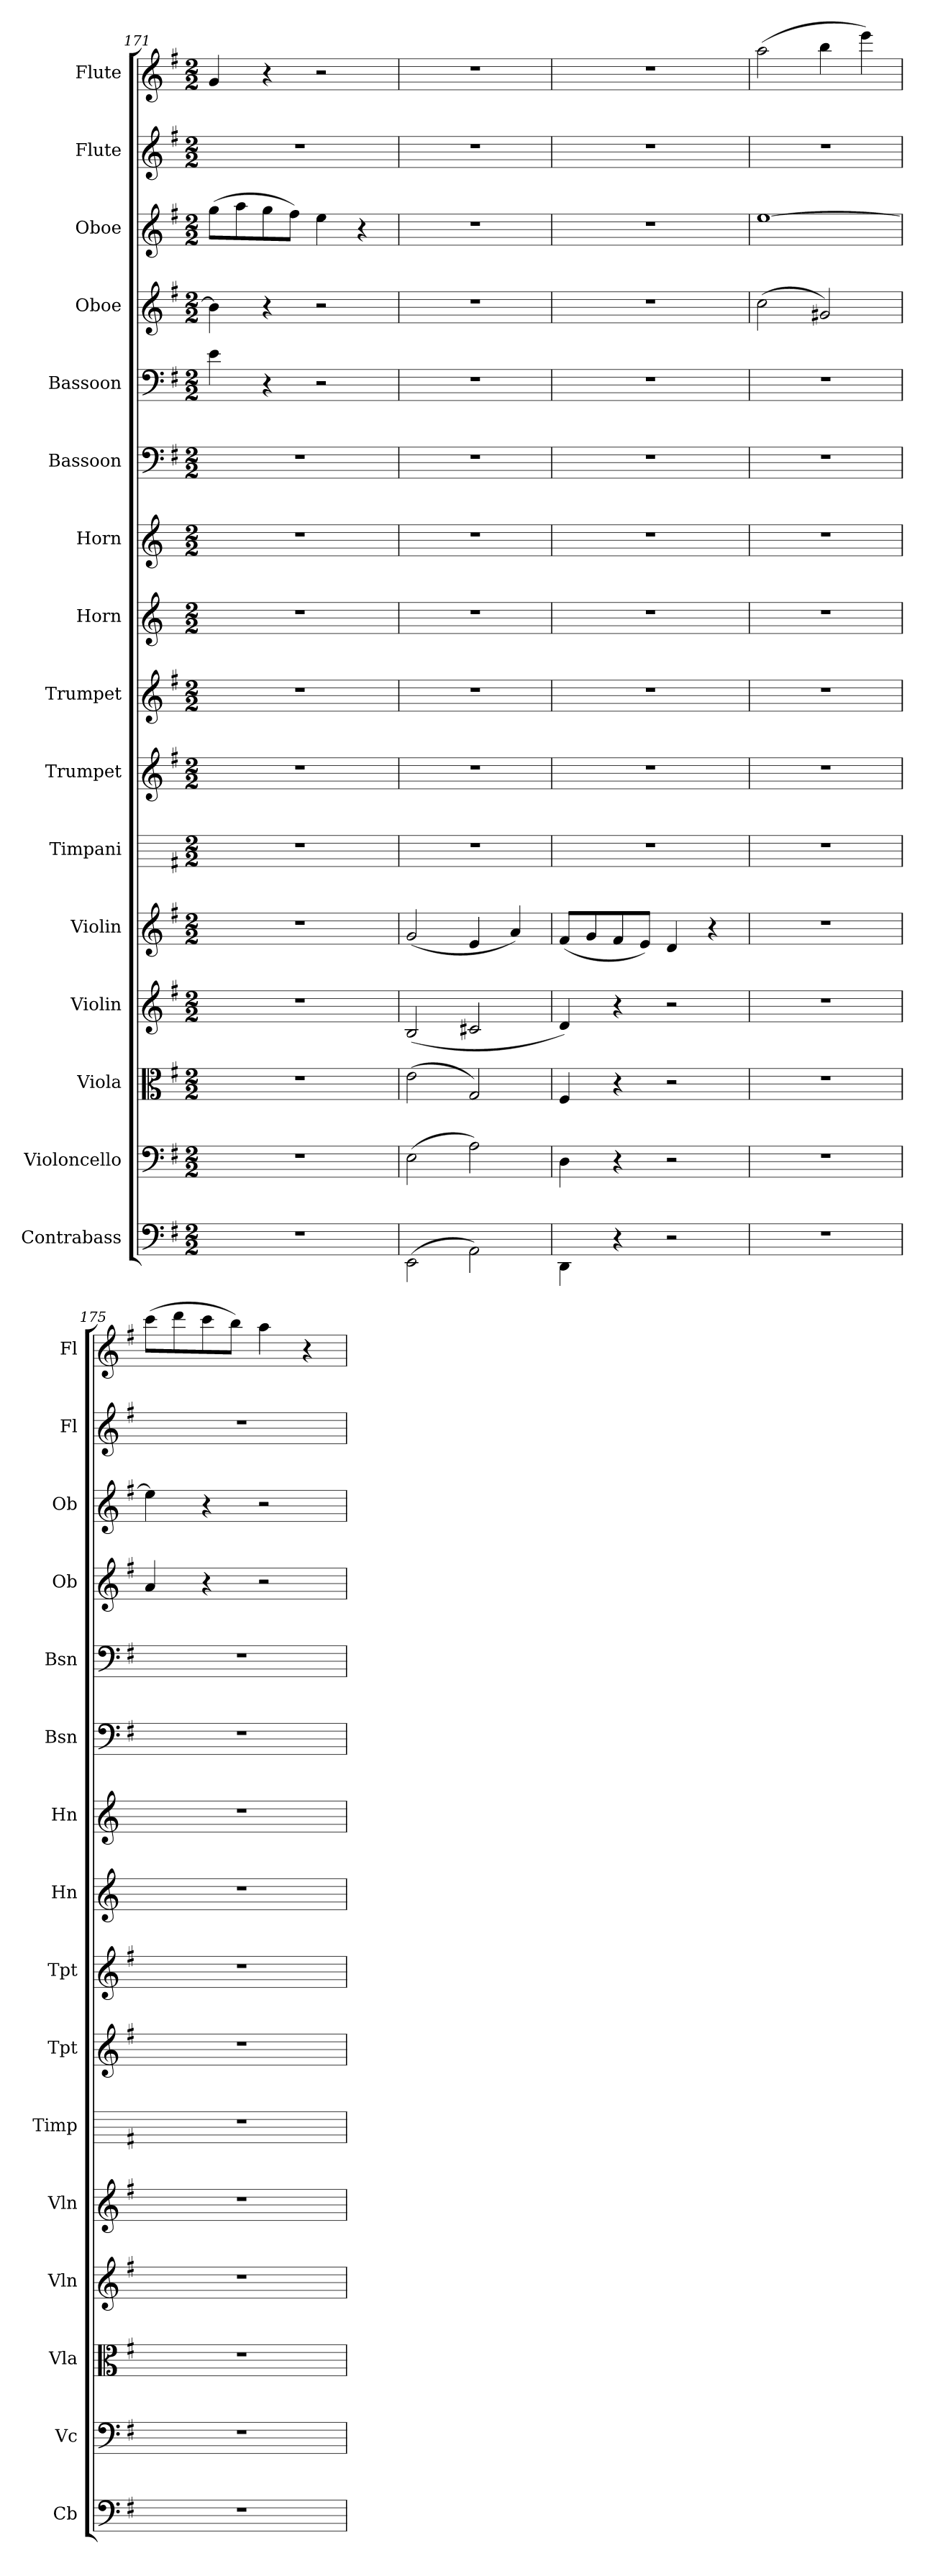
**kern	**kern	**kern	**kern	**kern	**kern	**kern	**kern	**kern	**kern	**kern	**kern	**kern	**kern	**kern	**kern
*part16	*part15	*part14	*part13	*part12	*part11	*part10	*part9	*part8	*part7	*part6	*part5	*part4	*part3	*part2	*part1
*staff16	*staff15	*staff14	*staff13	*staff12	*staff11	*staff10	*staff9	*staff8	*staff7	*staff6	*staff5	*staff4	*staff3	*staff2	*staff1
*I"Contrabass	*I"Violoncello	*I"Viola	*I"Violin	*I"Violin	*I"Timpani	*I"Trumpet	*I"Trumpet	*I"Horn	*I"Horn	*I"Bassoon	*I"Bassoon	*I"Oboe	*I"Oboe	*I"Flute	*I"Flute
*I'Cb	*I'Vc	*I'Vla	*I'Vln	*I'Vln	*I'Timp	*I'Tpt	*I'Tpt	*I'Hn	*I'Hn	*I'Bsn	*I'Bsn	*I'Ob	*I'Ob	*I'Fl	*I'Fl
*clefF4	*clefF4	*clefC3	*clefG2	*clefG2	*	*clefG2	*clefG2	*clefG2	*clefG2	*clefF4	*clefF4	*clefG2	*clefG2	*clefG2	*clefG2
*k[f#]	*k[f#]	*k[f#]	*k[f#]	*k[f#]	*k[f#]	*k[f#]	*k[f#]	*k[]	*k[]	*k[f#]	*k[f#]	*k[f#]	*k[f#]	*k[f#]	*k[f#]
*M2/2	*M2/2	*M2/2	*M2/2	*M2/2	*M2/2	*M2/2	*M2/2	*M2/2	*M2/2	*M2/2	*M2/2	*M2/2	*M2/2	*M2/2	*M2/2
=171	=171	=171	=171	=171	=171	=171	=171	=171	=171	=171	=171	=171	=171	=171	=171
1r	1r	1r	1r	1r	1r	1r	1r	1r	1r	1r	4e\	4b\]	(8gg\L	1r	4g/
.	.	.	.	.	.	.	.	.	.	.	.	.	8aa\	.	.
.	.	.	.	.	.	.	.	.	.	.	4r	4r	8gg\	.	4r
.	.	.	.	.	.	.	.	.	.	.	.	.	8ff#\J)	.	.
.	.	.	.	.	.	.	.	.	.	.	2r	2r	4ee\	.	2r
.	.	.	.	.	.	.	.	.	.	.	.	.	4r	.	.
=172	=172	=172	=172	=172	=172	=172	=172	=172	=172	=172	=172	=172	=172	=172	=172
(2EE\	(2E\	(2e\	(2B/	(2g/	1r	1r	1r	1r	1r	1r	1r	1r	1r	1r	1r
2AA\)	2A\)	2G/)	2c#X/	4e/	.	.	.	.	.	.	.	.	.	.	.
.	.	.	.	4a/)	.	.	.	.	.	.	.	.	.	.	.
=173	=173	=173	=173	=173	=173	=173	=173	=173	=173	=173	=173	=173	=173	=173	=173
4DD\	4D\	4F#/	4d/)	(8f#/L	1r	1r	1r	1r	1r	1r	1r	1r	1r	1r	1r
.	.	.	.	8g/	.	.	.	.	.	.	.	.	.	.	.
4r	4r	4r	4r	8f#/	.	.	.	.	.	.	.	.	.	.	.
.	.	.	.	8e/J)	.	.	.	.	.	.	.	.	.	.	.
2r	2r	2r	2r	4d/	.	.	.	.	.	.	.	.	.	.	.
.	.	.	.	4r	.	.	.	.	.	.	.	.	.	.	.
=174	=174	=174	=174	=174	=174	=174	=174	=174	=174	=174	=174	=174	=174	=174	=174
1r	1r	1r	1r	1r	1r	1r	1r	1r	1r	1r	1r	(2cc\	[1ee\	1r	(2aa\
.	.	.	.	.	.	.	.	.	.	.	.	2g#X/)	.	.	4bb\
.	.	.	.	.	.	.	.	.	.	.	.	.	.	.	4eee\)
=175	=175	=175	=175	=175	=175	=175	=175	=175	=175	=175	=175	=175	=175	=175	=175
1r	1r	1r	1r	1r	1r	1r	1r	1r	1r	1r	1r	4a/	4ee\]	1r	(8ccc\L
.	.	.	.	.	.	.	.	.	.	.	.	.	.	.	8ddd\
.	.	.	.	.	.	.	.	.	.	.	.	4r	4r	.	8ccc\
.	.	.	.	.	.	.	.	.	.	.	.	.	.	.	8bb\J)
.	.	.	.	.	.	.	.	.	.	.	.	2r	2r	.	4aa\
.	.	.	.	.	.	.	.	.	.	.	.	.	.	.	4r
=	=	=	=	=	=	=	=	=	=	=	=	=	=	=	=
*-	*-	*-	*-	*-	*-	*-	*-	*-	*-	*-	*-	*-	*-	*-	*-
